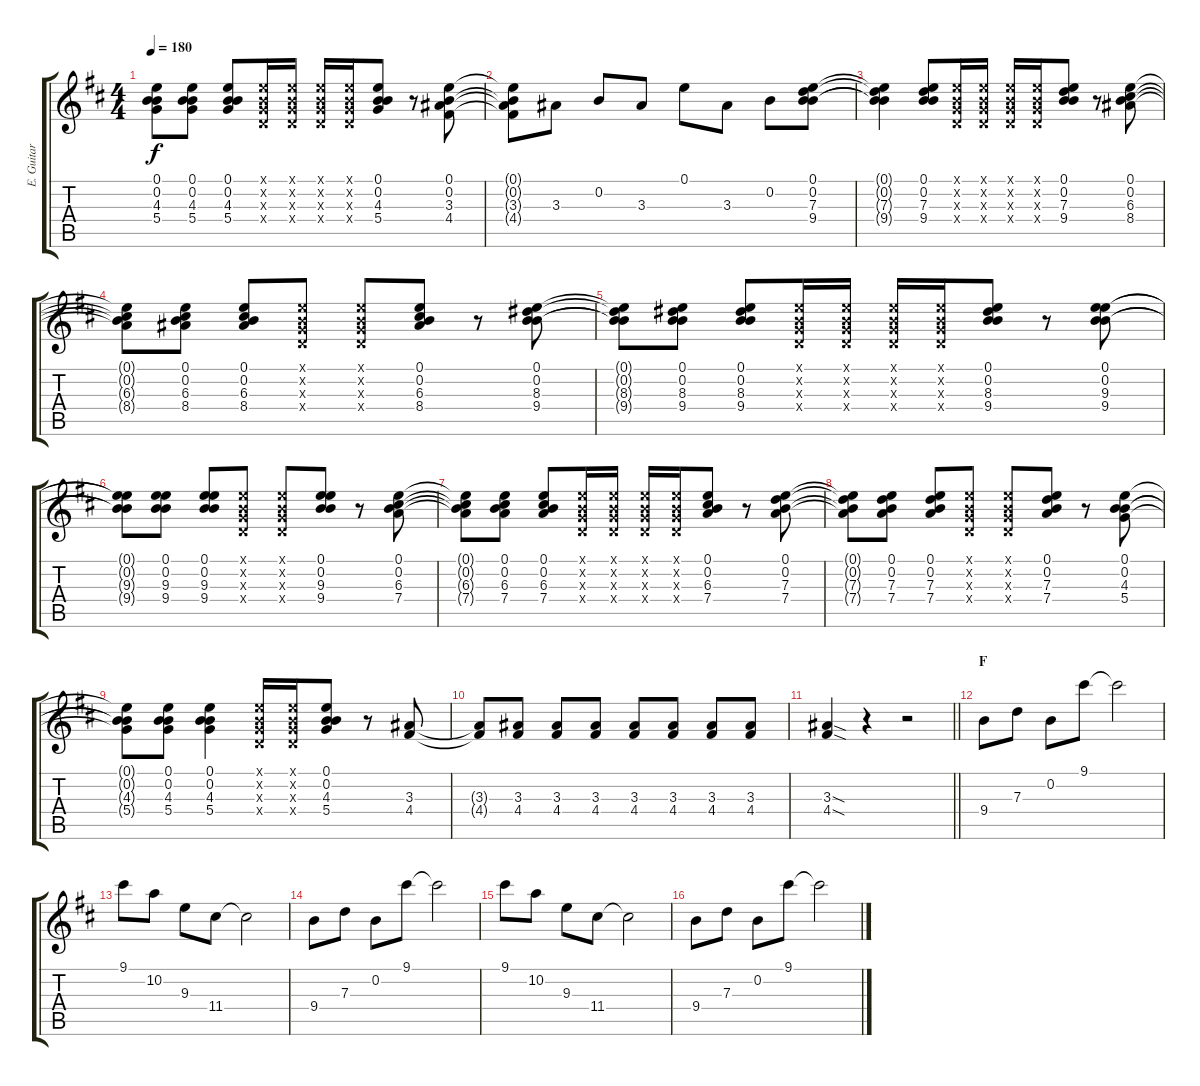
\track ("E. Guitar II" "E. Guitar ") {instrument distortionguitar}
\staff {score tabs}
\tuning (E4 B3 G3 D3 A2 E2) {hide}
\ts (4 4)
\tempo 180
\clef g2
\ks d
(0.1{t} 0.2{t} 4.3{t} 5.4{t}).8{dy f} (0.1 0.2 4.3 5.4).8 (0.1 0.2 4.3 5.4).8 (0.1{x} 0.2{x} 0.3{x} 0.4{x}).16 (0.1{x} 0.2{x} 0.3{x} 0.4{x}).16 (0.1{x} 0.2{x} 0.3{x} 0.4{x}).16 (0.1{x} 0.2{x} 0.3{x} 0.4{x}).16 (0.1 0.2 4.3 5.4).8 r.8 (0.1 0.2 3.3 4.4).8 |
(0.1{t} 0.2{t} 3.3{t} 4.4{t}).8 3.3.8 0.2.8 3.3.8 0.1.8 3.3.8 0.2.8 (0.1 0.2 7.3 9.4).8 |
(0.1{t} 0.2{t} 7.3{t} 9.4{t}).4 (0.1 0.2 7.3 9.4).8 (0.1{x} 0.2{x} 0.3{x} 0.4{x}).16 (0.1{x} 0.2{x} 0.3{x} 0.4{x}).16 (0.1{x} 0.2{x} 0.3{x} 0.4{x}).16 (0.1{x} 0.2{x} 0.3{x} 0.4{x}).16 (0.1 0.2 7.3 9.4).8 r.8 (0.1 0.2 6.3 8.4).8 |
(0.1{t} 0.2{t} 6.3{t} 8.4{t}).8 (0.1 0.2 6.3 8.4).8 (0.1 0.2 6.3 8.4).8 (0.1{x} 0.2{x} 0.3{x} 0.4{x}).8 (0.1{x} 0.2{x} 0.3{x} 0.4{x}).8 (0.1 0.2 6.3 8.4).8 r.8 (0.1 0.2 8.3 9.4).8 |
(0.1{t} 0.2{t} 8.3{t} 9.4{t}).8 (0.1 0.2 8.3 9.4).8 (0.1 0.2 8.3 9.4).8 (0.1{x} 0.2{x} 0.3{x} 0.4{x}).16 (0.1{x} 0.2{x} 0.3{x} 0.4{x}).16 (0.1{x} 0.2{x} 0.3{x} 0.4{x}).16 (0.1{x} 0.2{x} 0.3{x} 0.4{x}).16 (0.1 0.2 8.3 9.4).8 r.8 (0.1 0.2 9.3 9.4).8 |
(0.1{t} 0.2{t} 9.3{t} 9.4{t}).8 (0.1 0.2 9.3 9.4).8 (0.1 0.2 9.3 9.4).8 (0.1{x} 0.2{x} 0.3{x} 0.4{x}).8 (0.1{x} 0.2{x} 0.3{x} 0.4{x}).8 (0.1 0.2 9.3 9.4).8 r.8 (0.1 0.2 6.3 7.4).8 |
(0.1{t} 0.2{t} 6.3{t} 7.4{t}).8 (0.1 0.2 6.3 7.4).8 (0.1 0.2 6.3 7.4).8 (0.1{x} 0.2{x} 0.3{x} 0.4{x}).16 (0.1{x} 0.2{x} 0.3{x} 0.4{x}).16 (0.1{x} 0.2{x} 0.3{x} 0.4{x}).16 (0.1{x} 0.2{x} 0.3{x} 0.4{x}).16 (0.1 0.2 6.3 7.4).8 r.8 (0.1 0.2 7.3 7.4).8 |
(0.1{t} 0.2{t} 7.3{t} 7.4{t}).8 (0.1 0.2 7.3 7.4).8 (0.1 0.2 7.3 7.4).8 (0.1{x} 0.2{x} 0.3{x} 0.4{x}).8 (0.1{x} 0.2{x} 0.3{x} 0.4{x}).8 (0.1 0.2 7.3 7.4).8 r.8 (0.1 0.2 4.3 5.4).8 |
(0.1{t} 0.2{t} 4.3{t} 5.4{t}).8 (0.1 0.2 4.3 5.4).8 (0.1 0.2 4.3 5.4).4 (0.1{x} 0.2{x} 0.3{x} 0.4{x}).16 (0.1{x} 0.2{x} 0.3{x} 0.4{x}).16 (0.1 0.2 4.3 5.4).8 r.8 (3.3 4.4).8 |
(3.3{t} 4.4{t}).8 (3.3 4.4).8 (3.3 4.4).8 (3.3 4.4).8 (3.3 4.4).8 (3.3 4.4).8 (3.3 4.4).8 (3.3 4.4).8 |
\barLineRight lightlight
(3.3{sod} 4.4{sod}).4 r.4 r.2 |
\section ("" "F")
9.4.8 7.3.8 0.2.8 9.1.8 9.1{t}.2 |
9.1.8 10.2.8 9.3.8 11.4.8 11.4{t}.2 |
9.4.8 7.3.8 0.2.8 9.1.8 9.1{t}.2 |
9.1.8 10.2.8 9.3.8 11.4.8 11.4{t}.2 |
9.4.8 7.3.8 0.2.8 9.1.8 9.1{t}.2
